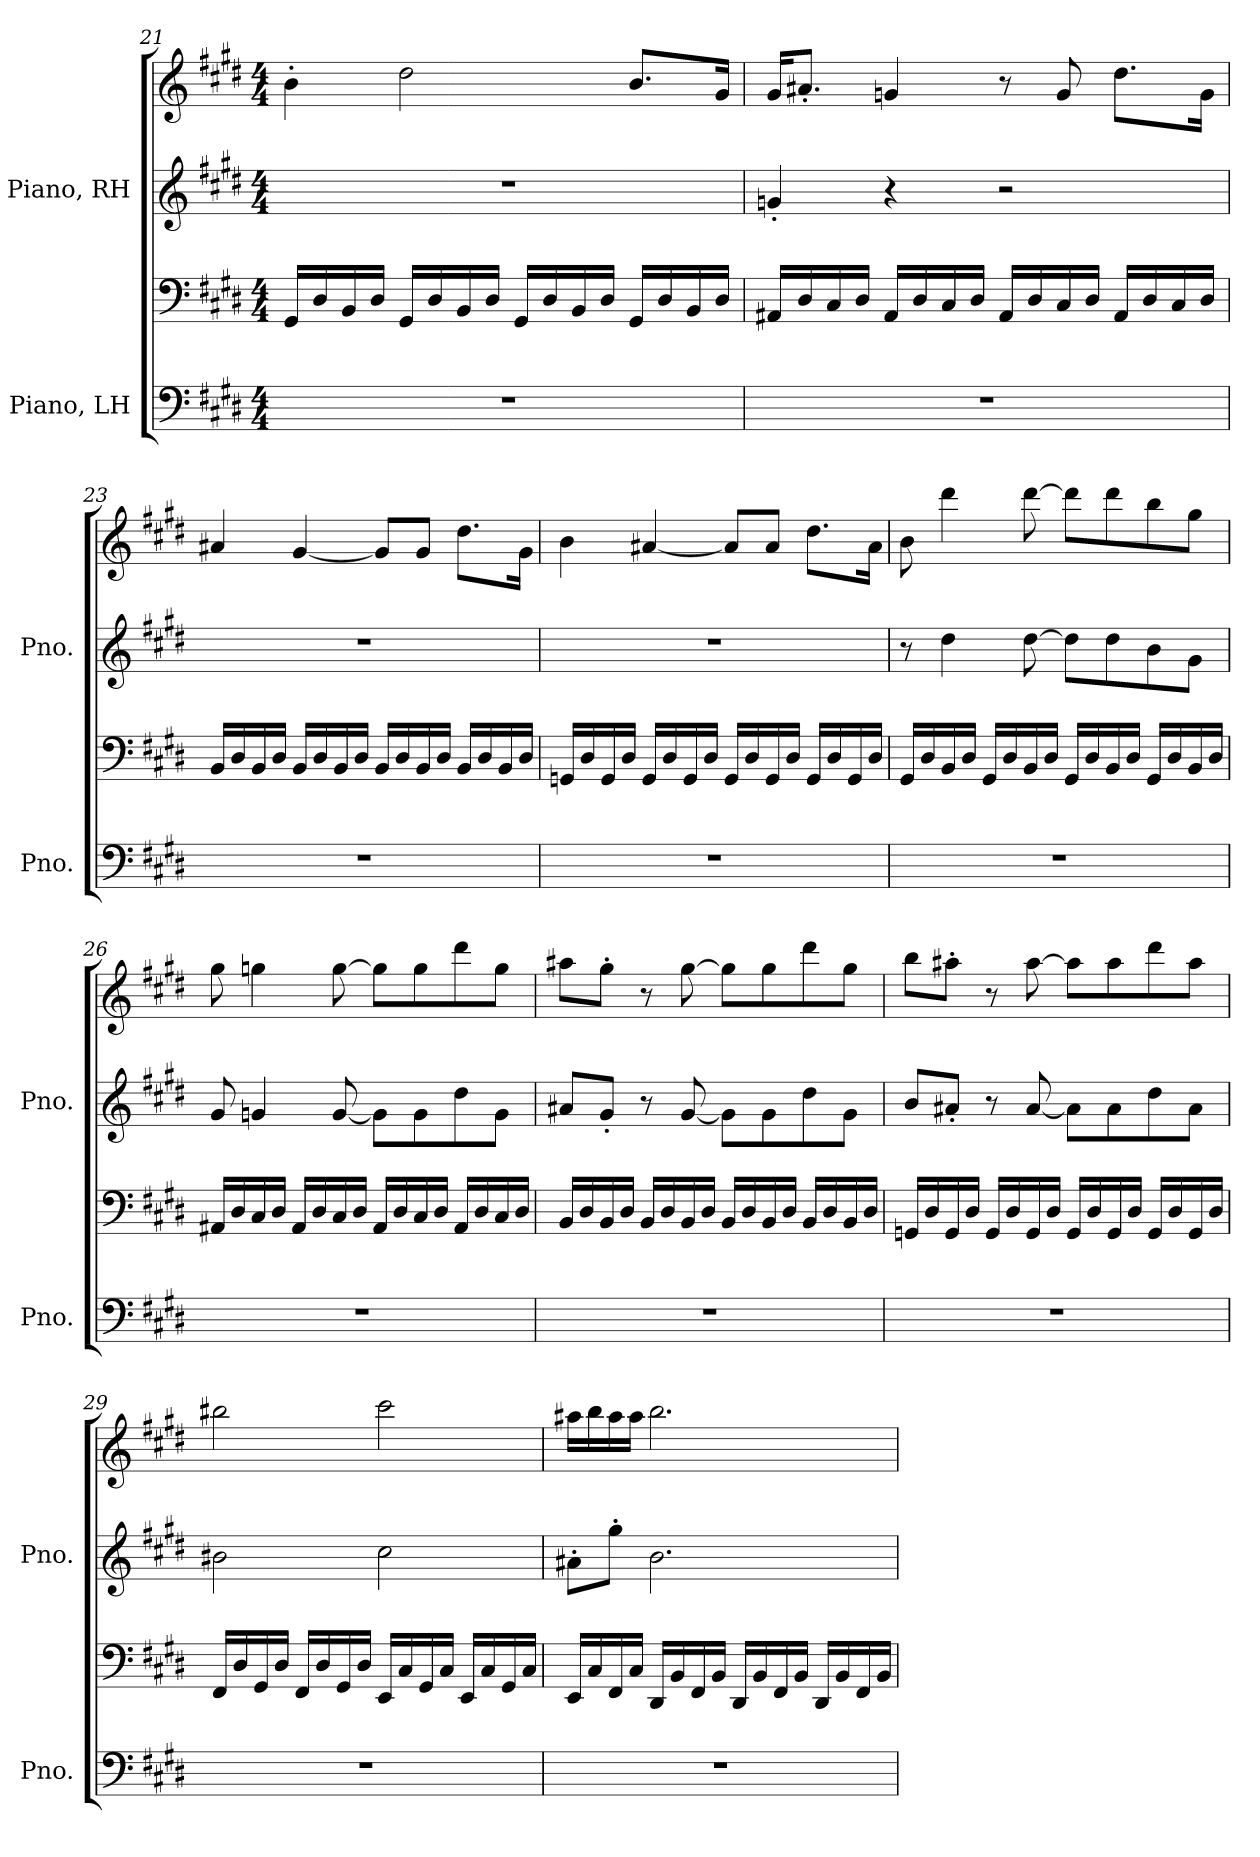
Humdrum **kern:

**kern	**kern	**kern	**kern
*part2	*part2	*part1	*part1
*staff4	*staff3	*staff2	*staff1
*I"Piano, LH	*	*I"Piano, RH	*
*I'Pno.	*	*I'Pno.	*
!!LO:LB:g=z
*clefF4	*clefF4	*clefG2	*clefG2
*k[f#c#g#d#]	*k[f#c#g#d#]	*k[f#c#g#d#]	*k[f#c#g#d#]
*M4/4	*M4/4	*M4/4	*M4/4
=21	=21	=21	=21
1r	16GG#/LL	1r	4b'\
.	16D#/	.	.
.	16BB/	.	.
.	16D#/JJ	.	.
.	16GG#/LL	.	2dd#\
.	16D#/	.	.
.	16BB/	.	.
.	16D#/JJ	.	.
.	16GG#/LL	.	.
.	16D#/	.	.
.	16BB/	.	.
.	16D#/JJ	.	.
.	16GG#/LL	.	8.b/L
.	16D#/	.	.
.	16BB/	.	.
.	16D#/JJ	.	16g#/Jk
=22	=22	=22	=22
1r	16AA#X/LL	4gn'/	16g#/KL
.	16D#/	.	8.a#X'/J
.	16C#/	.	.
.	16D#/JJ	.	.
.	16AA#/LL	4r	4gn/
.	16D#/	.	.
.	16C#/	.	.
.	16D#/JJ	.	.
.	16AA#/LL	2r	8r
.	16D#/	.	.
.	16C#/	.	8g/
.	16D#/JJ	.	.
.	16AA#/LL	.	8.dd#\L
.	16D#/	.	.
.	16C#/	.	.
.	16D#/JJ	.	16g\Jk
!!LO:LB:g=z
=23	=23	=23	=23
1r	16BB/LL	1r	4a#X/
.	16D#/	.	.
.	16BB/	.	.
.	16D#/JJ	.	.
.	16BB/LL	.	[4g#/
.	16D#/	.	.
.	16BB/	.	.
.	16D#/JJ	.	.
.	16BB/LL	.	8g#/L]
.	16D#/	.	.
.	16BB/	.	8g#/J
.	16D#/JJ	.	.
.	16BB/LL	.	8.dd#\L
.	16D#/	.	.
.	16BB/	.	.
.	16D#/JJ	.	16g#\Jk
=24	=24	=24	=24
1r	16GGn/LL	1r	4b\
.	16D#/	.	.
.	16GG/	.	.
.	16D#/JJ	.	.
.	16GG/LL	.	[4a#X/
.	16D#/	.	.
.	16GG/	.	.
.	16D#/JJ	.	.
.	16GG/LL	.	8a#/L]
.	16D#/	.	.
.	16GG/	.	8a#/J
.	16D#/JJ	.	.
.	16GG/LL	.	8.dd#\L
.	16D#/	.	.
.	16GG/	.	.
.	16D#/JJ	.	16a#\Jk
!!LO:PB:g=z
=25	=25	=25	=25
1r	16GG#/LL	8r	8b\
.	16D#/	.	.
.	16BB/	4dd#\	4ddd#\
.	16D#/JJ	.	.
.	16GG#/LL	.	.
.	16D#/	.	.
.	16BB/	[8dd#\	[8ddd#\
.	16D#/JJ	.	.
.	16GG#/LL	8dd#\L]	8ddd#\L]
.	16D#/	.	.
.	16BB/	8dd#\	8ddd#\
.	16D#/JJ	.	.
.	16GG#/LL	8b\	8bb\
.	16D#/	.	.
.	16BB/	8g#\J	8gg#\J
.	16D#/JJ	.	.
=26	=26	=26	=26
1r	16AA#X/LL	8g#/	8gg#\
.	16D#/	.	.
.	16C#/	4gn/	4ggn\
.	16D#/JJ	.	.
.	16AA#/LL	.	.
.	16D#/	.	.
.	16C#/	[8g/	[8gg\
.	16D#/JJ	.	.
.	16AA#/LL	8g\L]	8gg\L]
.	16D#/	.	.
.	16C#/	8g\	8gg\
.	16D#/JJ	.	.
.	16AA#/LL	8dd#\	8ddd#\
.	16D#/	.	.
.	16C#/	8g\J	8gg\J
.	16D#/JJ	.	.
!!LO:LB:g=z
=27	=27	=27	=27
1r	16BB/LL	8a#X/L	8aa#X\L
.	16D#/	.	.
.	16BB/	8g#'/J	8gg#'\J
.	16D#/JJ	.	.
.	16BB/LL	8r	8r
.	16D#/	.	.
.	16BB/	[8g#/	[8gg#\
.	16D#/JJ	.	.
.	16BB/LL	8g#\L]	8gg#\L]
.	16D#/	.	.
.	16BB/	8g#\	8gg#\
.	16D#/JJ	.	.
.	16BB/LL	8dd#\	8ddd#\
.	16D#/	.	.
.	16BB/	8g#\J	8gg#\J
.	16D#/JJ	.	.
=28	=28	=28	=28
1r	16GGn/LL	8b/L	8bb\L
.	16D#/	.	.
.	16GG/	8a#X'/J	8aa#X'\J
.	16D#/JJ	.	.
.	16GG/LL	8r	8r
.	16D#/	.	.
.	16GG/	[8a#/	[8aa#\
.	16D#/JJ	.	.
.	16GG/LL	8a#\L]	8aa#\L]
.	16D#/	.	.
.	16GG/	8a#\	8aa#\
.	16D#/JJ	.	.
.	16GG/LL	8dd#\	8ddd#\
.	16D#/	.	.
.	16GG/	8a#\J	8aa#\J
.	16D#/JJ	.	.
!!LO:LB:g=z
=29	=29	=29	=29
1r	16FF#/LL	2b#X\	2bb#X\
.	16D#/	.	.
.	16GG#/	.	.
.	16D#/JJ	.	.
.	16FF#/LL	.	.
.	16D#/	.	.
.	16GG#/	.	.
.	16D#/JJ	.	.
.	16EE/LL	2cc#\	2ccc#\
.	16C#/	.	.
.	16GG#/	.	.
.	16C#/JJ	.	.
.	16EE/LL	.	.
.	16C#/	.	.
.	16GG#/	.	.
.	16C#/JJ	.	.
=30	=30	=30	=30
1r	16EE/LL	8a#X'\L	16aa#X\LL
.	16C#/	.	16bb\
.	16FF#/	8gg#'\J	16aa#\
.	16C#/JJ	.	16aa#\JJ
.	16DD#/LL	2.b\	2.bb\
.	16BB/	.	.
.	16FF#/	.	.
.	16BB/JJ	.	.
.	16DD#/LL	.	.
.	16BB/	.	.
.	16FF#/	.	.
.	16BB/JJ	.	.
.	16DD#/LL	.	.
.	16BB/	.	.
.	16FF#/	.	.
.	16BB/JJ	.	.
=	=	=	=
*-	*-	*-	*-
